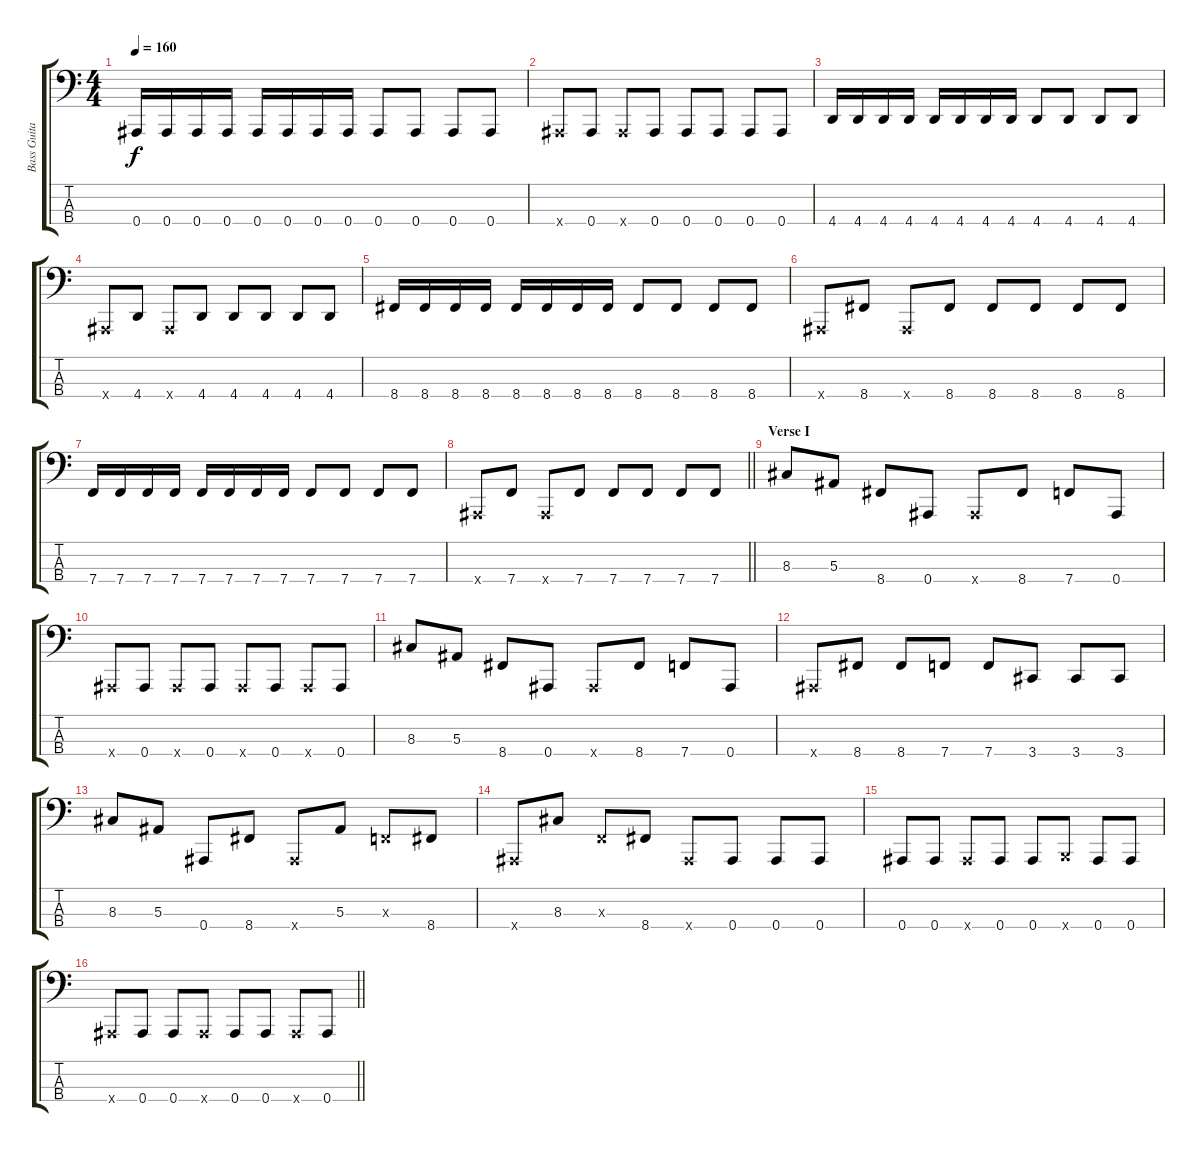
\track ("Bass Guitar" "Bass Guita") {instrument electricbassfinger}
\staff {score tabs}
\tuning (Eb2 Bb1 F1 Bb0) {hide}
\ts (4 4)
\tempo 160
\clef f4
\ks c
0.4.16{dy f} 0.4.16 0.4.16 0.4.16 0.4.16 0.4.16 0.4.16 0.4.16 0.4.8 0.4.8 0.4.8 0.4.8 |
0.4{x}.8 0.4.8 0.4{x}.8 0.4.8 0.4.8 0.4.8 0.4.8 0.4.8 |
4.4.16 4.4.16 4.4.16 4.4.16 4.4.16 4.4.16 4.4.16 4.4.16 4.4.8 4.4.8 4.4.8 4.4.8 |
0.4{x}.8 4.4.8 0.4{x}.8 4.4.8 4.4.8 4.4.8 4.4.8 4.4.8 |
8.4.16 8.4.16 8.4.16 8.4.16 8.4.16 8.4.16 8.4.16 8.4.16 8.4.8 8.4.8 8.4.8 8.4.8 |
0.4{x}.8 8.4.8 0.4{x}.8 8.4.8 8.4.8 8.4.8 8.4.8 8.4.8 |
7.4.16 7.4.16 7.4.16 7.4.16 7.4.16 7.4.16 7.4.16 7.4.16 7.4.8 7.4.8 7.4.8 7.4.8 |
\barLineRight lightlight
0.4{x}.8 7.4.8 0.4{x}.8 7.4.8 7.4.8 7.4.8 7.4.8 7.4.8 |
\section ("" "Verse I")
8.3.8 5.3.8 8.4.8 0.4.8 0.4{x}.8 8.4.8 7.4.8 0.4.8 |
0.4{x}.8 0.4.8 0.4{x}.8 0.4.8 0.4{x}.8 0.4.8 0.4{x}.8 0.4.8 |
8.3.8 5.3.8 8.4.8 0.4.8 0.4{x}.8 8.4.8 7.4.8 0.4.8 |
0.4{x}.8 8.4.8 8.4.8 7.4.8 7.4.8 3.4.8 3.4.8 3.4.8 |
8.3.8 5.3.8 0.4.8 8.4.8 0.4{x}.8 5.3.8 0.3{x}.8 8.4.8 |
0.4{x}.8 8.3.8 0.3{x}.8 8.4.8 0.4{x}.8 0.4.8 0.4.8 0.4.8 |
0.4.8 0.4.8 0.4{x}.8 0.4.8 0.4.8 1.4{x}.8 0.4.8 0.4.8 |
\barLineRight lightlight
0.4{x}.8 0.4.8 0.4.8 0.4{x}.8 0.4.8 0.4.8 0.4{x}.8 0.4.8
